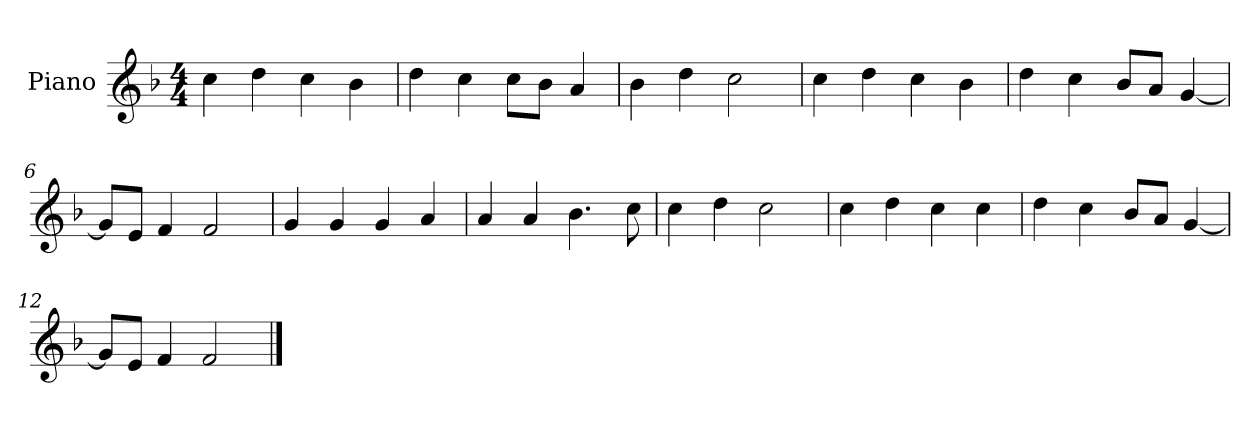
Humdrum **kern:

**kern
*part1
*staff1
*I"Piano
*I'P-no
*clefG2
*k[b-]
*M4/4
*MM90
=1
4cc\
4dd\
4cc\
4b-\
=2
4dd\
4cc\
8cc\L
8b-\J
4a/
=3
4b-\
4dd\
2cc\
=4
4cc\
4dd\
4cc\
4b-\
=5
4dd\
4cc\
8b-/L
8a/J
[4g/
=6
8g/L]
8e/J
4f/
2f/
=7
4g/
4g/
4g/
4a/
=8
4a/
4a/
4.b-\
8cc\
!!LO:LB:g=z
=9
4cc\
4dd\
2cc\
=10
4cc\
4dd\
4cc\
4cc\
=11
4dd\
4cc\
8b-/L
8a/J
[4g/
=12
8g/L]
8e/J
4f/
2f/
==
*-
